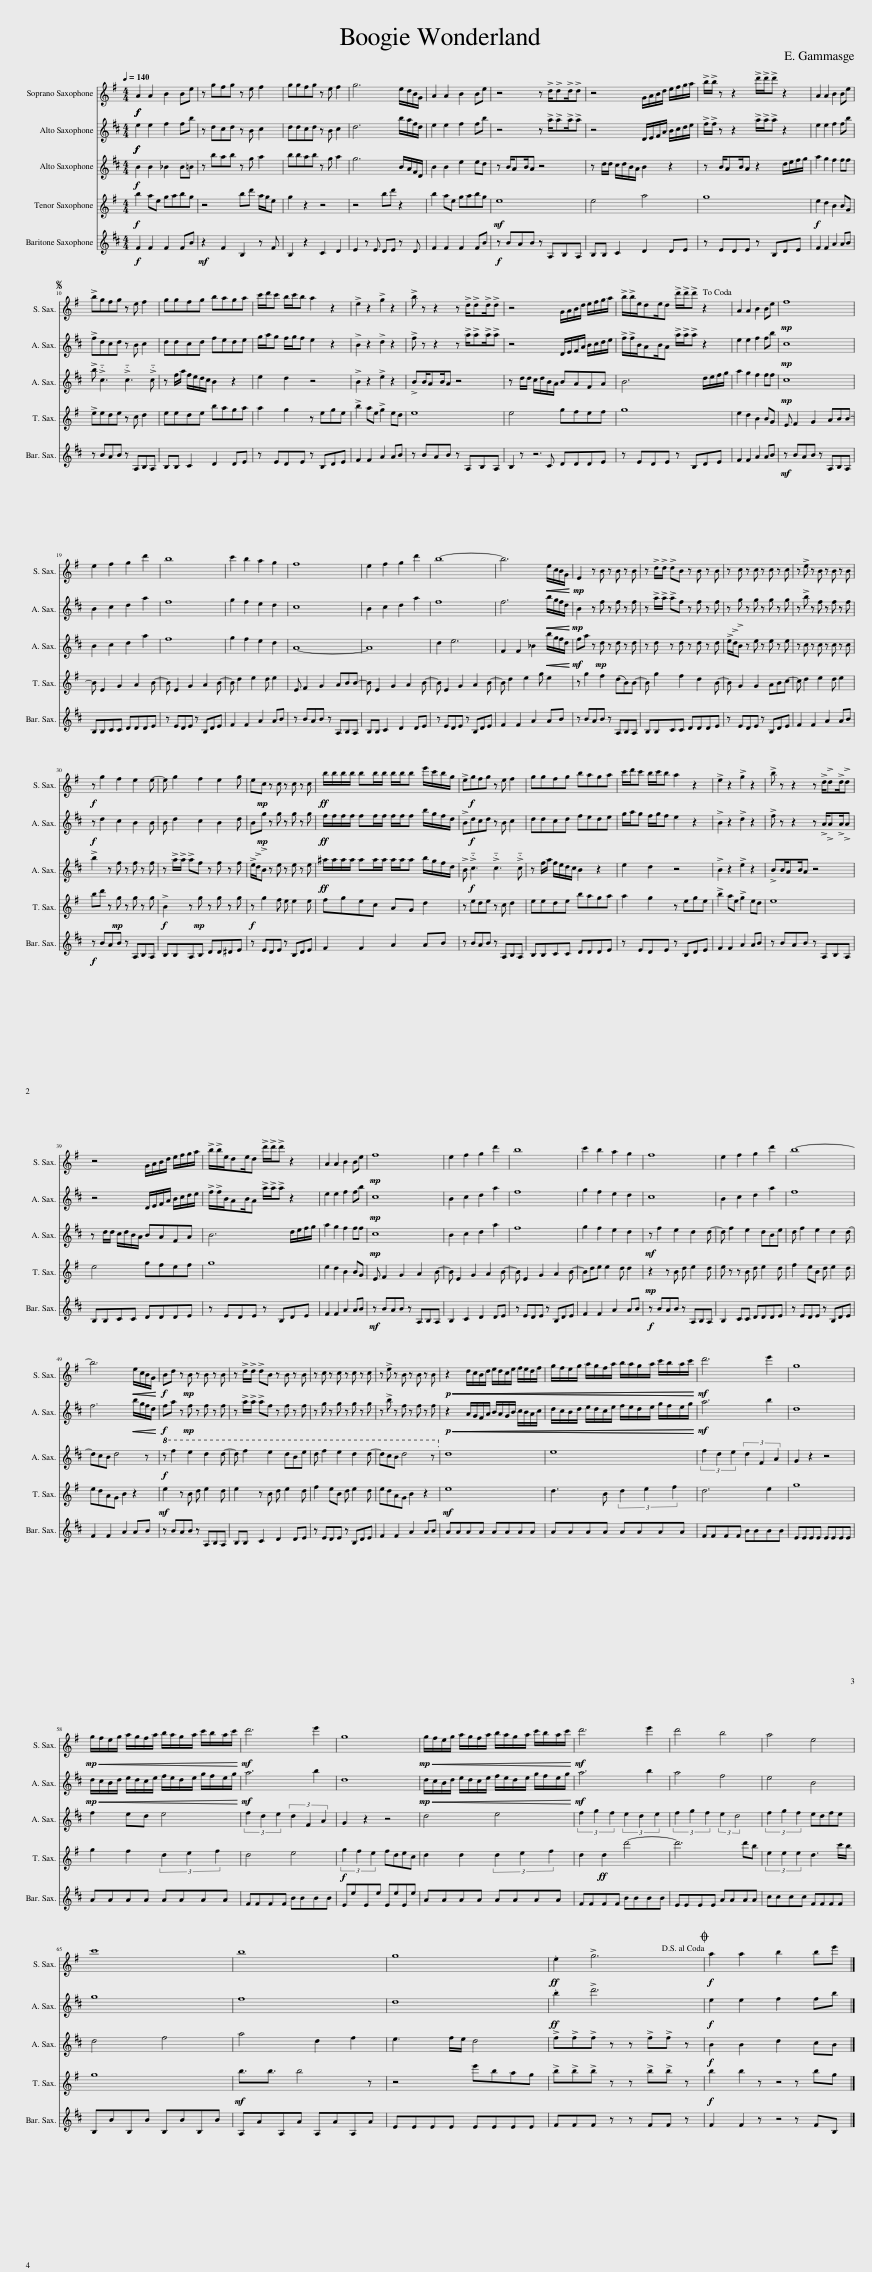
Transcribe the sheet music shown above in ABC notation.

X:1
%%score 1 2 3 4 5
L:1/8
Q:1/4=140
M:4/4
I:linebreak $
K:none
V:1 treble transpose=-2
V:2 treble transpose=-9
V:3 treble transpose=-9
V:4 treble transpose=-14
V:5 treble transpose=-21
V:1
[K:G]!f!!f! A2 A2 B2 Be | z gfg z e f2 | ggfg z e f2 | g6 e/d/B/G/ | A2 A2 B2 Be | %5
 z4 z !>!d/!>!d!>!d/!>!d | z4 G/A/B/d/ e/f/g/a/ | !>!b/!>!b/ z z2 !>!d'/!>!d'/!>!d' z2 | A2 A2 B2 Be |$S !>!bgfg z e f2 | %10
 ggfg baga | c'/d'/c' b/c'/b a2 z2 | !>!e2 z2 !>!g2 z2 | !>!b z z2 z !>!d/!>!d!>!d/!>!d | z4 G/A/B/d/ e/f/g/a/ | %15
 !>!b/!>!b/e/de/d !>!d'/!>!d'/!>!d' z2!dacoda! | A2 A2 B2 Be |!mp! f8 |$ e2 f2 g2 d'2 | b8 | %20
 c'2 b2 a2 g2 | f8 | e2 f2 g2 d'2 | b8- | b6!<(!!<(!!<(! e/c/B/G/!<)!!<)!!<)! | %25
!mp! E2 z B z B z B | z !>!d/!>!d/ !>!dB z B z B | z c z c z c z c | z !>!e z B z B z B |$!f! z g2 f2 e2 e- | %30
 e g2 f2 e2 g | e!mp!c z c z c z c |!ff! b/b/b/b/ bb/b/ b/b/b e'/c'/b/g/ | !>!e!f!gfg z e f2 | ggfg baga | %35
 c'/d'/c' b/c'/b a2 z2 | !>!e2 z2 !>!g2 z2 | !>!b z z2 z !>!d/!>!d!>!d/!>!d |$ z4 G/A/B/d/ e/f/g/a/ | !>!b/!>!b/e/de/d !>!d'/!>!d'/!>!d' z2 | %40
 A2 A2 B2 Be |!mp! f8 | e2 f2 g2 d'2 | b8 | c'2 b2 a2 g2 | %45
 f8 | e2 f2 g2 d'2 | b8- |$ b6!<(!!<(!!<(! e/c/B/G/!<)!!<)!!<)! |!f! Bd z!mp! B z B z B | %50
 z !>!d/!>!d/ !>!dB z B z B | z c z c z c z c | z !>!e z B z B z B |!p!!<(!!<(!!<(! z2 d/c/B/d/ e/d/c/e/ f/e/d/f/ | g/f/e/g/ a/g/f/a/ b/a/g/a/ c'/b/a/c'/!<)!!<)!!<)! | %55
!mf! d'6 e'2 | g8 |$!mp!!<(!!<(! g/f/e/g/ a/g/f/a/ b/a/g/a/ c'/b/a/c'/!<)!!<)! |!mf! d'6 e'2 | g8 | %60
!mp!!<(!!<(! g/f/e/g/ a/g/f/a/ b/a/g/a/ c'/b/a/c'/!<)!!<)! |!mf! d'6 e'2 | d'4 b4 | a4 e4 |$ c'8 | %65
 b8 | g8 |!ff! .e2 !>!g6!D.S.! |O!f! a2 a2 b2 be' |] %69
V:2
[K:D]!f!!f! e2 e2 f2 fb | z dcd z B c2 | ddcd z B c2 | d6 b/a/f/d/ | e2 e2 f2 fb | %5
 z4 z !>!a/!>!a!>!a/!>!a | z4 D/E/F/A/ B/c/d/e/ | !>!f/!>!f/ z z2 !>!a/!>!a/!>!a z2 | e2 e2 f2 fb |$ !>!fdcd z B c2 | %10
 ddcd fede | g/a/g f/g/f e2 z2 | !>!B2 z2 !>!d2 z2 | !>!f z z2 z !>!a/!>!a!>!a/!>!a | z4 D/E/F/A/ B/c/d/e/ | %15
 !>!f/!>!f/B/AB/A !>!a/!>!a/!>!a z2 | e2 e2 f2 fb |!mp! c8 |$ B2 c2 d2 a2 | f8 | %20
 g2 f2 e2 d2 | c8 | B2 c2 d2 a2 | f8 | f6!<(!!<(!!<(! b/g/f/d/!<)!!<)!!<)! | %25
!mp! B2 z f z f z f | z !>!a/!>!a/ !>!af z f z f | z g z g z g z g | z !>!b z f z f z f |$!f! z d2 c2 B2 B | %30
 B d2 c2 B2 d | B!mp!g z g z g z g |!ff! f/f/f/f/ ff/f/ f/f/f b/g/f/d/ | !>!B!f!dcd z B c2 | ddcd fede | %35
 g/a/g f/g/f e2 z2 | !>!B2 z2 !>!d2 z2 | !>!f z z2 z !>!A/!>!A!>!A/!>!A |$ z4 D/E/F/A/ B/c/d/e/ | !>!f/!>!f/B/AB/A !>!a/!>!a/!>!a z2 | %40
 e2 e2 f2 fb |!mp! c8 | B2 c2 d2 a2 | f8 | g2 f2 e2 d2 | %45
 c8 | B2 c2 d2 a2 | f8 |$ f6!<(!!<(!!<(! b/g/f/d/!<)!!<)!!<)! |!f! fa z!mp! f z f z f | %50
 z !>!a/!>!a/ !>!af z f z f | z g z g z g z g | z !>!b z f z f z f |!p!!<(!!<(!!<(! z2 A/G/F/A/ B/A/G/B/ c/B/A/c/ | d/c/B/d/ e/d/c/e/ f/e/d/e/ g/f/e/g/!<)!!<)!!<)! | %55
!mf! a6 b2 | d8 |$!mp!!<(!!<(! d/c/B/d/ e/d/c/e/ f/e/d/e/ g/f/e/g/!<)!!<)! |!mf! a6 b2 | d8 | %60
!mp!!<(!!<(! d/c/B/d/ e/d/c/e/ f/e/d/e/ g/f/e/g/!<)!!<)! |!mf! a6 b2 | a4 f4 | e4 B4 |$ g8 | %65
 f8 | d8 |!ff! .b2 !>!d'6 |!f! e2 e2 f2 fb |] %69
V:3
[K:D]!f! B2 B2 _B2 B=B | z bab z g a2 | bbab z g a2 | g6 B/A/F/D/ | B2 B2 e2 ed | %5
 z B/AB/A z4 | z d/d/ c/d/B/A/ B2 z2 | z B/AB/A z2 d/e/f/g/ | a2 g2 f2 ff |$ !>!b !>!!tenuto!.c3 !>!!tenuto!.c3 !>!!tenuto!.c | %10
 z f/a/ f/e/d/c/ B2 z2 | e2 d2 z4 | !>!B2 z2 !>!e2 z2 | !>!BB/AB/A z4 | z d/d/ c/d/B/A/ BAFA | %15
 B6 d/e/f/g/ | a2 g2 f2 ff |!mp! c8 |$ B2 c2 d2 a2 | f8 | %20
 g2 f2 e2 d2 | A8- | A8 | d2 e6 | F2 F2 _B2!<(!!<(!!<(! b/g/f/d/!<)!!<)!!<)! | %25
!mf! fa z!mp! d z d z d | z d z d z d z d | !>!e/!>!d/!>!B z e z e z e | z c z c z c z c |$ !>!b2 z f z f z f | %30
 z !>!a/!>!a/ !>!af z f z f | !>!e/!>!d/!>!B z e z e z e |!ff! ^a/a/a/a/ aa/a/ a/a/a b/g/f/d/ | !>!B!f! !>!!tenuto!.c3 !>!!tenuto!.c3 !>!!tenuto!.c | z f/a/ f/e/d/c/ B2 z2 | %35
 e2 d2 z4 | !>!B2 z2 !>!e2 z2 | !>!BB/AB/A z4 |$ z d/d/ c/d/B/A/ BAFA | B6 d/e/f/g/ | %40
 a2 g2 f2 ff |!mp! c8 | B2 c2 d2 a2 | f8 | g2 f2 e2 d2 | %45
!mf! z f2 e2 d2 d- | d f2 e2 dBe | d f2 e2 d2 d- |$ dcB d4 z |!f!!8va(!!8va(! z f'2 e'2 d'2 d'- | %50
 d' f'2 e'2 d'be' | d' f'2 e'2 d'2 d'- | d'c'b d'4 z!8va)!!8va)! | d8 | e8 | %55
 (3f2 d2 e2 (3d2 F2 A2 | G2 z2 z4 |$ f2 ed e4 | (3f2 d2 e2 (3d2 F2 A2 | G2 z2 z4 | %60
 d4 e4 | (3f2 g2 f2 (3e2 d2 e2 | (3f2 g2 f2 (3:2:2e2 d4 | (3f2 g2 f2 edfe |$ d4 f4 | %65
 a4 d2 f2 | e3 f/e/ d4 | !>!f!>!f!>!f z z !>!f!>!f z |!f! B2 B2 d2 cB |] %69
V:4
[K:G]!f! b2 ae gabg | z4 bd' a/g/e | g2 z2 z4 | z4 bd' z2 | b2 ae gabg | %5
!mf! e8 | e4 a4 | g8 |!f! e2 d2 B2 BG |$ !>!eede z c d2 | %10
 eede baga | a2 g2 z ege | !>!b2 ae !>!g2 ed | e8 | e4 gfef | %15
 g8 | e2 d2 B2 BG | E F2 G2 ABB- |$ B E2 G2 A2 B- | B E2 G2 A2 B- | %20
 B d2 e2 d e2 | E F2 G2 ABB- | B E2 G2 A2 B- | B E2 G2 A2 B- | B d2 e2 g e2 | %25
 z g2 f2 (dB)B- | B g2 f2 d2 B- | B G2 G2 ABc- | c d2 e2 d e2 |$ bd' z!mp! g z g z g | %30
!f! !>!B2 z!mp! g z g z g |!f! z g2 f e e2 e | fgec AG d2 | z ede z c d2 | eede baga | %35
 a2 g2 z ege | !>!b2 ae !>!g2 ed | e8 |$ e4 gfef | g8 | %40
 e2 d2 B2 BG | E F2 G2 A2 B- | B E2 G2 A2 B- | B E2 G2 A2 B- | Bde e2 d d2 | %45
!mp! z2 z B d e2 d | e z z B d e2 d | f2 eB d e2 d |$ edAG B2 z2 |!mf! e2 z B d e2 d | %50
 e2 z B d e2 d | f2 eB d e2 d | edAG B2 z2 |!mf! e8 | d3 B (3d2 e2 f2 | %55
 d6 e2 | g8 |$ g2 f2 (3d2 e2 f2 | d4 e4 |!f! (3g2 f2 e2 fdec | %60
 d2 d2 (3d2 e2 f2 | d2!ff! d2 d'4- | d'6 d'b | (3e2 e2 e2 d3 c'/b/ |$ g8 | %65
!mf! b3/2b3/2 b4 z | z4 e'bag | !>!b!>!b!>!b z z !>!b!>!b z |!f! b2 b2 z2 bg |] %69
V:5
[K:D]!f! F2 F2 F2 FB |!mf! z2 F2 B,2 z F | B,2 z2 C2 D2 | E2 z E DE z D | F2 F2 F2 FB | %5
!f! z BAB z A,B,A, | B,B, C2 D2 DE | z EDE z B,DE | F2 F2 A2 AB |$ z BAB z A,B,A, | %10
 B,B, C2 D2 DE | z EDE z B,DE | F2 F2 A2 AB | z BAB z A,B,A, | B,2 z C DDDE | %15
 z EDE z B,DE | F2 F2 A2 AB |!mf! z BAB z A,B,A, |$ B,B,CC DDDE | z EDE z B,DE | %20
 F2 F2 A2 AB | z BAB z A,B,A, | B,B, C2 D2 DE | z EDE z B,DE | F2 F2 A2 AB | %25
 z BAB z A,B,A, | B,B,CC DDDE | z EDE z B,DE | F2 F2 A2 AB |$!f! z BAB z A,B,A, | %30
 B,B,A,B, DD^DE | z EDE z B,DE | F2 F2 A2 AB | z BAB z A,B,A, | B,B,CC DDDE | %35
 z EDE z B,DE | F2 F2 A2 AB | z BAB z A,B,A, |$ B,B,CC DDDE | z EDE z B,DE | %40
 F2 F2 A2 AB |!mf! z BAB z A,B,A, | B,2 C2 D2 DE | z EDE z B,DE | F2 F2 A2 AB | %45
!f! z BAB z A,B,A, | B,2 CC DDDE | z EDE z B,DE |$ F2 F2 A2 AB | z BAB z A,B,A, | %50
 B,B, C2 D2 DE | z EDE z B,DE | F2 F2 A2 AB | AAAA AAAA | AAAA AAAA | %55
 FFFF BBBB | EEEE EEEE |$ AAAA AAAA | FFFF BBBB | EeEe EeEe | %60
 AAAA AAAA | FFFF BBBB | EEEE AAAA | cccc FFFF |$ B,BB,B B,BB,B | %65
 A,AA,A A,AA,A | EEEE EEEE | FFF z z FF z | F2 F2 z2 FB, |] %69
